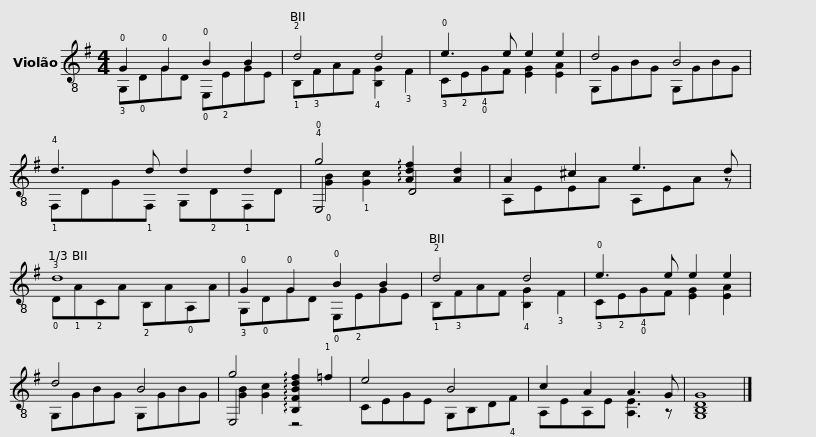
X:1
%%score ( 1 2 3 )
L:1/8
M:4/4
I:linebreak $
K:G
V:1 treble-8
V:2 treble-8
V:3 treble-8
V:1
 !0!G2 !0!G2 !0!B2 B2 | !2!d4 d4 | !0!e3 e e2 e2 | d4 B4 |$ !4!d3 d d2 d2 | %5
 !4!g4 !arpeggio![Adf]2 [Ad]2 | A2 ^c2 e3 d | !3!d8 |$ !0!G2 !0!G2 !0!B2 B2 | !2!d4 d4 | %10
 !0!e3 e e2 e2 | d4 B4 |$ g4 !arpeggio![B,FBdf]2 !1!=f2 | e4 B4 | c2 A2 A3 G | %15
 G8 |] %16
V:2
 !3!G,!0!DGD !0!E,!2!EGE | !1!B,!3!FAF !4![B,G]2 !3!F2 | !3!C!2!E!4!!0!GF [EG]2 [EA]2 | G,GBG G,GBG |$ !1!F,DG!1!F, G,!2!D!1!F,D | %5
 !0!E,4 D4 | A,EEA A,EA z | !0!D!1!A!2!CA !2!B,A!0!A,A |$ !3!G,!0!DGD !0!E,!2!EGE | !1!B,!3!FAF !4![B,G]2 !3!F2 | %10
 !3!C!2!E!4!!0!GF [EG]2 [EA]2 | G,GBG G,GBG |$ E,4 z4 | CEGE G,B,D!4!F | A,EA,E [A,E]3 z | %15
 [G,B,D]8 |] %16
V:3
 x8 | x8 | x8 | x8 |$ x8 | %5
 !0![GB]2 !1![Gc]2 x4 | x8 | x8 |$ x8 | x8 | %10
 x8 | x8 |$ [GB]2 [Gc]2 x4 | x8 | x8 | %15
 x8 |] %16
